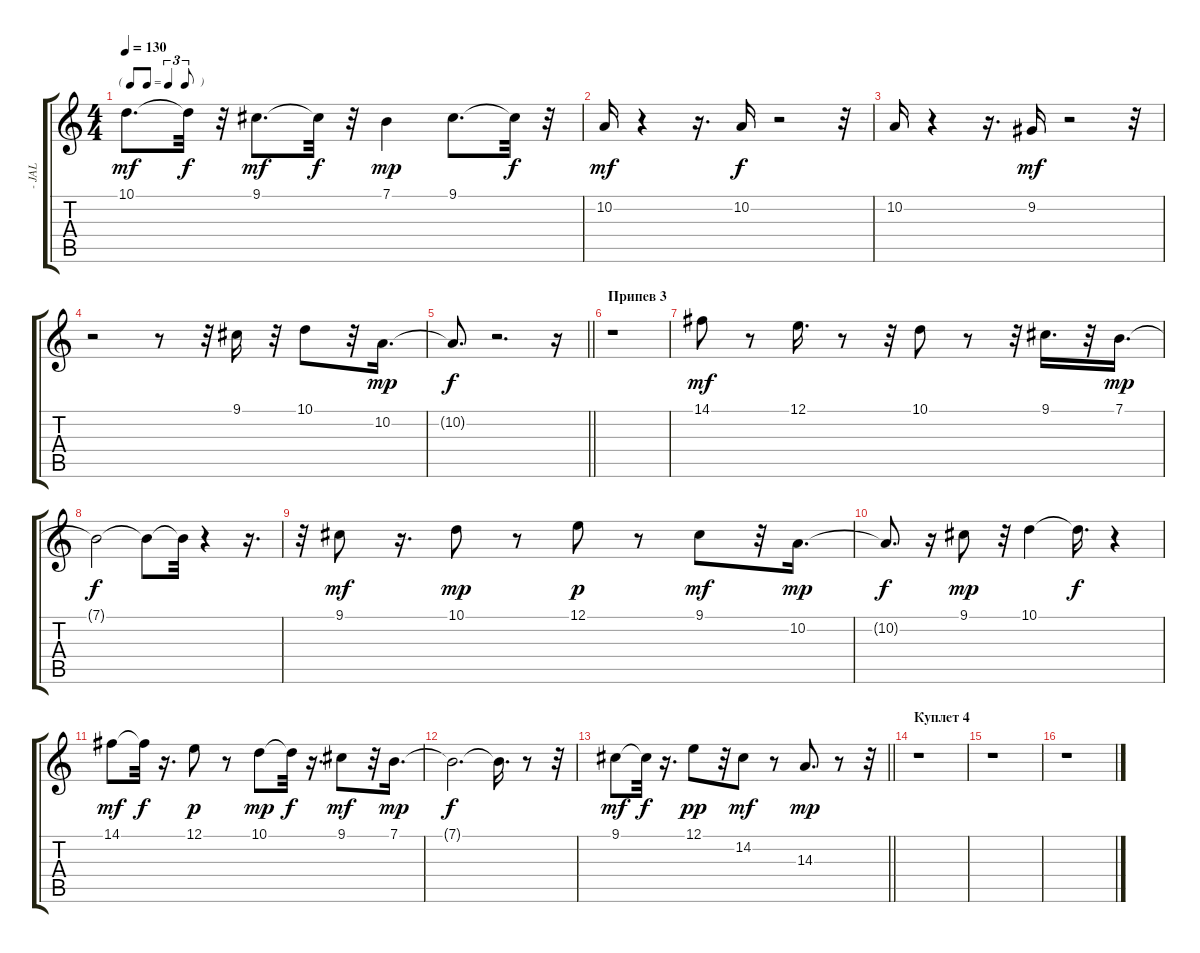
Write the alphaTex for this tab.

\track ("     - JALGAS -" "     - JAL") {instrument flute}
\staff {score tabs}
\tuning (E4 B3 G3 D3 A2 E2) {hide}
\ts (4 4)
\tf triplet8th
\tempo 130
\clef g2
\ks c
10.1.8{d dy mf} 10.1{t}.32{dy f} r.32 9.1.8{d dy mf} 9.1{t}.32{dy f} r.32 7.1.4{dy mp} 9.1.8{d} 9.1{t}.32{dy f} r.32 |
10.2.16{dy mf} r.4 r.16{d} 10.2.16{dy f} r.2 r.32 |
10.2.16 r.4 r.16{d} 9.2.16{dy mf} r.2 r.32 |
r.2 r.8 r.32 9.1.16 r.32 10.1.8 r.32 10.2.16{d dy mp} |
\barLineRight lightlight
10.2{t}.8{d dy f} r.2{d} r.16 |
\section ("" "Припев 3")
r.1 |
14.1.8{dy mf} r.8 12.1.16{d} r.8 r.32 10.1.8 r.8 r.32 9.1.16{d} r.32 7.1.16{d dy mp} |
7.1{t}.2{dy f} 7.1{t}.8 7.1{t}.32 r.4 r.16{d} |
r.32 9.1.8{dy mf} r.16{d} 10.1.8{dy mp} r.8 12.1.8{dy p} r.8 9.1.8{dy mf} r.32 10.2.16{d dy mp} |
10.2{t}.8{d dy f} r.16 9.1.8{dy mp} r.32 10.1.4 10.1{t}.16{d dy f} r.4 |
14.1.8{dy mf} 14.1{t}.32{dy f} r.16{d} 12.1.8{dy p} r.8 10.1.8{dy mp} 10.1{t}.32{dy f} r.16{d} 9.1.8{dy mf} r.32 7.1.16{d dy mp} |
7.1{t}.2{d dy f} 7.1{t}.16{d} r.8 r.32 |
\barLineRight lightlight
9.1.8{dy mf} 9.1{t}.32{dy f} r.16{d} 12.1.8{dy pp} r.32 14.2.8{dy mf} r.8 14.3.8{d dy mp} r.8 r.32 |
\section ("" "Куплет 4")
r.1 |
r.1 |
r.1
